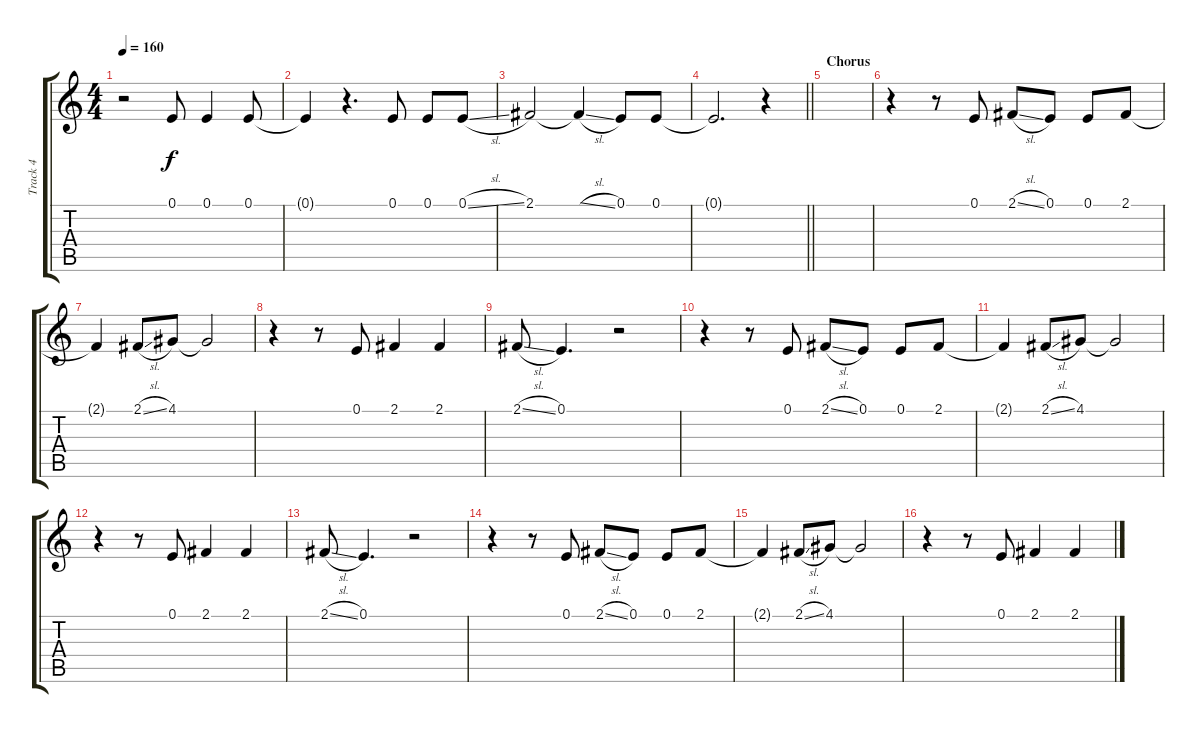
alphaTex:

\track ("Track 4" "Track 4") {instrument clarinet}
\staff {score tabs}
\tuning (E4 B3 G3 D3 A2 E2) {hide}
\ts (4 4)
\tempo 160
\clef g2
\ks c
r.2{dy f} 0.1.8 0.1.4 0.1.8 |
0.1{t}.4 r.4{d} 0.1.8 0.1.8 0.1{sl}.8 |
2.1.2 2.1{sl t}.4 0.1.8 0.1.8 |
\barLineRight lightlight
0.1{t}.2{d} r.4 |
\section ("" "Chorus")
|
r.4 r.8 0.1.8 2.1{sl}.8 0.1.8 0.1.8 2.1.8 |
2.1{t}.4 2.1{sl}.8 4.1.8 4.1{t}.2 |
r.4 r.8 0.1.8 2.1.4 2.1.4 |
2.1{sl}.8 0.1.4{d} r.2 |
r.4 r.8 0.1.8 2.1{sl}.8 0.1.8 0.1.8 2.1.8 |
2.1{t}.4 2.1{sl}.8 4.1.8 4.1{t}.2 |
r.4 r.8 0.1.8 2.1.4 2.1.4 |
2.1{sl}.8 0.1.4{d} r.2 |
r.4 r.8 0.1.8 2.1{sl}.8 0.1.8 0.1.8 2.1.8 |
2.1{t}.4 2.1{sl}.8 4.1.8 4.1{t}.2 |
r.4 r.8 0.1.8 2.1.4 2.1.4
